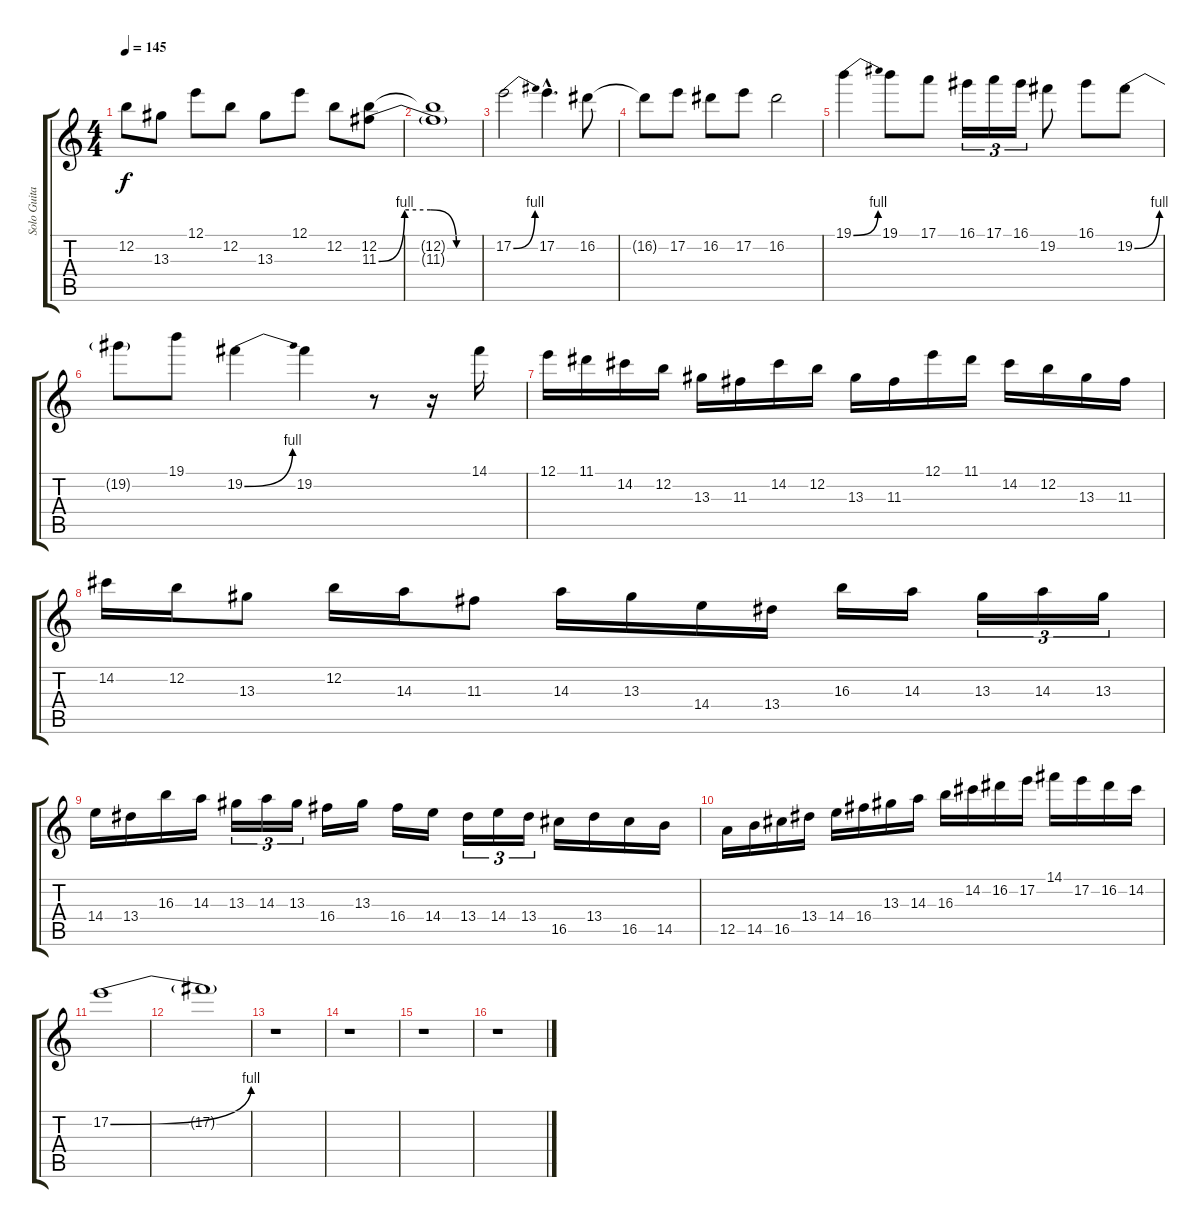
\track ("Solo Guitar" "Solo Guita") {instrument distortionguitar}
\staff {score tabs}
\tuning (E4 B3 G3 D3 A2 E2) {hide}
\ts (4 4)
\tempo 145
\clef g2
\ks c
12.2.8{dy f} 13.3.8 12.1.8 12.2.8 13.3.8 12.1.8 12.2.8 (12.2 11.3{be (custom 0 0 15 4 30 4 45 0 60 0)}).8 |
(12.2{t} 11.3{t}).1 |
17.2{be (bend 0 0 60 4)}.2 17.2{hac}.4{d} 16.2.8 |
16.2{t}.8 17.2.8 16.2.8 17.2.8 16.2.2 |
19.1{be (bend 0 0 60 4)}.4 19.1.8 17.1.8 16.1.16{tu (3 2)} 17.1.16{tu (3 2)} 16.1.16{tu (3 2)} 19.2.8 16.1.8 19.2{be (bend 0 0 60 4)}.8 |
19.2{t}.8 19.1.8 19.2{be (bend 0 0 60 4)}.4 19.2.4 r.8 r.16 14.1.16 |
12.1.16 11.1.16 14.2.16 12.2.16 13.3.16 11.3.16 14.2.16 12.2.16 13.3.16 11.3.16 12.1.16 11.1.16 14.2.16 12.2.16 13.3.16 11.3.16 |
14.2.16 12.2.16 13.3.8 12.2.16 14.3.16 11.3.8 14.3.16 13.3.16 14.4.16 13.4.16 16.3.16 14.3.16 13.3.16{tu (3 2)} 14.3.16{tu (3 2)} 13.3.16{tu (3 2)} |
14.4.16 13.4.16 16.3.16 14.3.16 13.3.16{tu (3 2)} 14.3.16{tu (3 2)} 13.3.16{tu (3 2)} 16.4.16 13.3.16 16.4.16 14.4.16 13.4.16{tu (3 2)} 14.4.16{tu (3 2)} 13.4.16{tu (3 2)} 16.5.16 13.4.16 16.5.16 14.5.16 |
12.5.16 14.5.16 16.5.16 13.4.16 14.4.16 16.4.16 13.3.16 14.3.16 16.3.16 14.2.16 16.2.16 17.2.16 14.1.16 17.2.16 16.2.16 14.2.16 |
17.2{be (bend 0 0 60 4)}.1 |
17.2{t}.1 |
r.1 |
r.1 |
r.1 |
r.1
